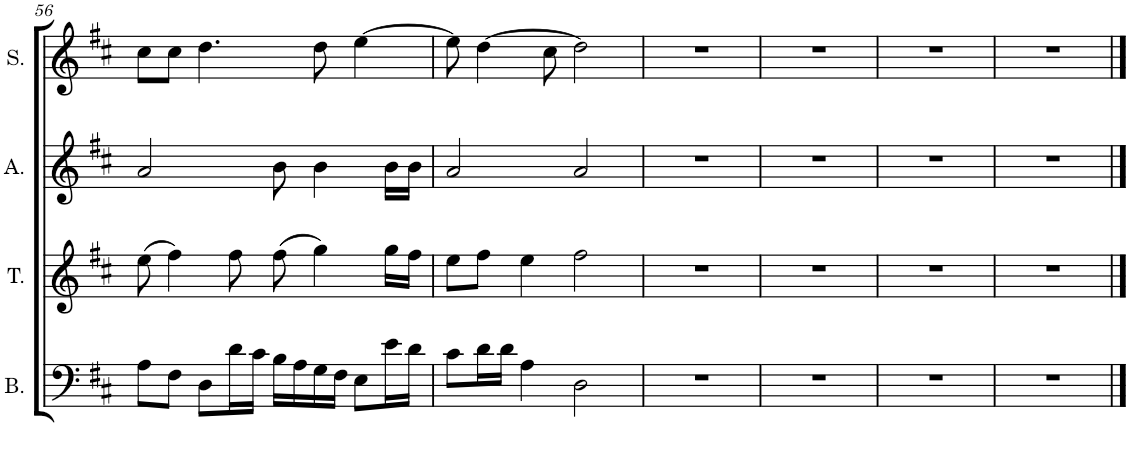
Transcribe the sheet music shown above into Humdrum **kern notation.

**kern	**kern	**kern	**kern
*part4	*part3	*part2	*part1
*staff4	*staff3	*staff2	*staff1
*I"Basse	*I"Ténor	*I"Alto	*I"Soprano
*I'B.	*I'T.	*I'A.	*I'S.
!!LO:PB:g=z
*clefF4	*clefG2	*clefG2	*clefG2
*k[f#c#]	*k[f#c#]	*k[f#c#]	*k[f#c#]
*M4/4	*M4/4	*M4/4	*M4/4
*met(c)	*met(c)	*met(c)	*met(c)
=56	=56	=56	=56
8A\L	(8ee\	2a/	8cc#\L
8F#\J	4ff#\)	.	8cc#\J
8D\L	.	.	4.dd\
16d\L	8ff#\	.	.
16c#\JJ	.	.	.
16B\LL	(8ff#\	8b\	.
16A\	.	.	.
16G\	4gg\)	4b\	8dd\
16F#\JJ	.	.	.
8E\L	.	.	[4ee\
16e\L	16gg\LL	16b\LL	.
16d\JJ	16ff#\JJ	16b\JJ	.
=57	=57	=57	=57
8c#\L	8ee\L	2a/	8ee\]
16d\L	8ff#\J	.	[4dd\
16d\JJ	.	.	.
4A\	4ee\	.	.
.	.	.	8cc#\
2D\	2ff#\	2a/	2dd\]
=58	=58	=58	=58
1r	1r	1r	1r
=59	=59	=59	=59
1r	1r	1r	1r
=60	=60	=60	=60
1r	1r	1r	1r
=61	=61	=61	=61
1r	1r	1r	1r
==	==	==	==
*-	*-	*-	*-
